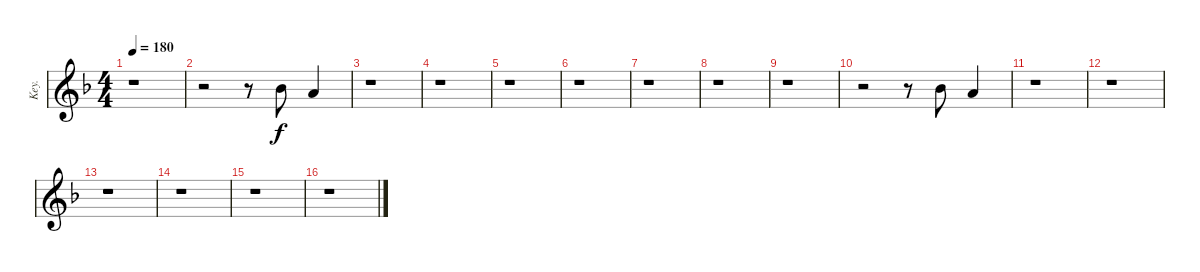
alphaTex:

\track ("Key." "Key.") {instrument lead1square}
\staff {score}
\tuning (E4 B3 G3 D3 A2 E2) {hide}
\ts (4 4)
\tempo 180
\clef g2
\ks f
r.1{dy f} |
r.2 r.8 6.1.8 5.1.4 |
r.1 |
r.1 |
r.1 |
r.1 |
r.1 |
r.1 |
r.1 |
r.2 r.8 6.1.8 5.1.4 |
r.1 |
r.1 |
r.1 |
r.1 |
r.1 |
r.1
